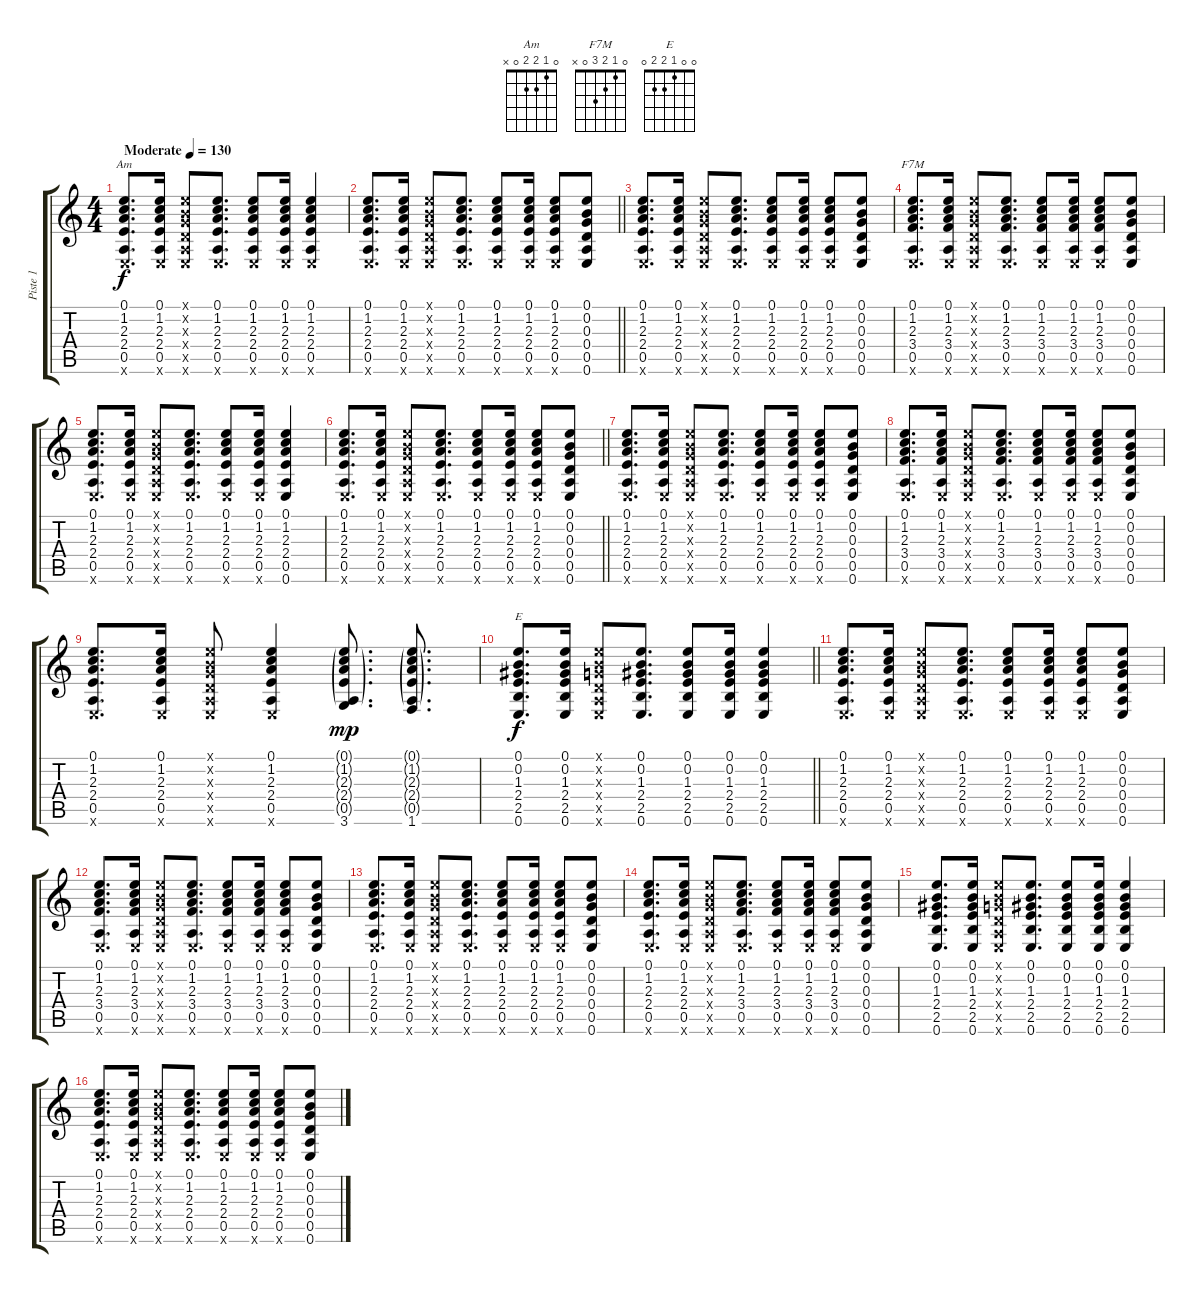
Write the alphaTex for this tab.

\track ("Piste 1" "Piste 1") {instrument acousticguitarsteel}
\staff {score tabs}
\tuning (E4 B3 G3 D3 A2 E2) {hide}
\chord ("Am" 0 1 2 2 0 x)
\chord ("F7M" 0 1 2 3 0 x)
\chord ("E" 0 0 1 2 2 0)
\ts (4 4)
\section ("" "")
\tempo (130 "Moderate")
\clef g2
\ks c
(0.1 1.2 2.3 2.4 0.5 0.6{x}).8{d ch "Am" dy f instrument acousticguitarsteel} (0.1 1.2 2.3 2.4 0.5 0.6{x}).16 (0.1{x} 0.2{x} 0.3{x} 0.4{x} 0.5{x} 0.6{x}).8 (0.1 1.2 2.3 2.4 0.5 0.6{x}).8{d} (0.1 1.2 2.3 2.4 0.5 0.6{x}).8 (0.1 1.2 2.3 2.4 0.5 0.6{x}).16 (0.1 1.2 2.3 2.4 0.5 0.6{x}).4 |
\barLineRight lightlight
(0.1 1.2 2.3 2.4 0.5 0.6{x}).8{d} (0.1 1.2 2.3 2.4 0.5 0.6{x}).16 (0.1{x} 0.2{x} 0.3{x} 0.4{x} 0.5{x} 0.6{x}).8 (0.1 1.2 2.3 2.4 0.5 0.6{x}).8{d} (0.1 1.2 2.3 2.4 0.5 0.6{x}).8 (0.1 1.2 2.3 2.4 0.5 0.6{x}).16 (0.1 1.2 2.3 2.4 0.5 0.6{x}).8 (0.1 0.2 0.3 0.4 0.5 0.6).8 |
(0.1 1.2 2.3 2.4 0.5 0.6{x}).8{d} (0.1 1.2 2.3 2.4 0.5 0.6{x}).16 (0.1{x} 0.2{x} 0.3{x} 0.4{x} 0.5{x} 0.6{x}).8 (0.1 1.2 2.3 2.4 0.5 0.6{x}).8{d} (0.1 1.2 2.3 2.4 0.5 0.6{x}).8 (0.1 1.2 2.3 2.4 0.5 0.6{x}).16 (0.1 1.2 2.3 2.4 0.5 0.6{x}).8 (0.1 0.2 0.3 0.4 0.5 0.6).8 |
(0.1 1.2 2.3 3.4 0.5 0.6{x}).8{d ch "F7M"} (0.1 1.2 2.3 3.4 0.5 0.6{x}).16 (0.1{x} 0.2{x} 0.3{x} 0.4{x} 0.5{x} 0.6{x}).8 (0.1 1.2 2.3 3.4 0.5 0.6{x}).8{d} (0.1 1.2 2.3 3.4 0.5 0.6{x}).8 (0.1 1.2 2.3 3.4 0.5 0.6{x}).16 (0.1 1.2 2.3 3.4 0.5 0.6{x}).8 (0.1 0.2 0.3 0.4 0.5 0.6).8 |
(0.1 1.2 2.3 2.4 0.5 0.6{x}).8{d} (0.1 1.2 2.3 2.4 0.5 0.6{x}).16 (0.1{x} 0.2{x} 0.3{x} 0.4{x} 0.5{x} 0.6{x}).8 (0.1 1.2 2.3 2.4 0.5 0.6{x}).8{d} (0.1 1.2 2.3 2.4 0.5 0.6{x}).8 (0.1 1.2 2.3 2.4 0.5 0.6{x}).16 (0.1 1.2 2.3 2.4 0.5 0.6).4 |
\barLineRight lightlight
(0.1 1.2 2.3 2.4 0.5 0.6{x}).8{d} (0.1 1.2 2.3 2.4 0.5 0.6{x}).16 (0.1{x} 0.2{x} 0.3{x} 0.4{x} 0.5{x} 0.6{x}).8 (0.1 1.2 2.3 2.4 0.5 0.6{x}).8{d} (0.1 1.2 2.3 2.4 0.5 0.6{x}).8 (0.1 1.2 2.3 2.4 0.5 0.6{x}).16 (0.1 1.2 2.3 2.4 0.5 0.6{x}).8 (0.1 0.2 0.3 0.4 0.5 0.6).8 |
(0.1 1.2 2.3 2.4 0.5 0.6{x}).8{d} (0.1 1.2 2.3 2.4 0.5 0.6{x}).16 (0.1{x} 0.2{x} 0.3{x} 0.4{x} 0.5{x} 0.6{x}).8 (0.1 1.2 2.3 2.4 0.5 0.6{x}).8{d} (0.1 1.2 2.3 2.4 0.5 0.6{x}).8 (0.1 1.2 2.3 2.4 0.5 0.6{x}).16 (0.1 1.2 2.3 2.4 0.5 0.6{x}).8 (0.1 0.2 0.3 0.4 0.5 0.6).8 |
(0.1 1.2 2.3 3.4 0.5 0.6{x}).8{d} (0.1 1.2 2.3 3.4 0.5 0.6{x}).16 (0.1{x} 0.2{x} 0.3{x} 0.4{x} 0.5{x} 0.6{x}).8 (0.1 1.2 2.3 3.4 0.5 0.6{x}).8{d} (0.1 1.2 2.3 3.4 0.5 0.6{x}).8 (0.1 1.2 2.3 3.4 0.5 0.6{x}).16 (0.1 1.2 2.3 3.4 0.5 0.6{x}).8 (0.1 0.2 0.3 0.4 0.5 0.6).8 |
(0.1 1.2 2.3 2.4 0.5 0.6{x}).8{d} (0.1 1.2 2.3 2.4 0.5 0.6{x}).16 (0.1{x} 0.2{x} 0.3{x} 0.4{x} 0.5{x} 0.6{x}).8 (0.1 1.2 2.3 2.4 0.5 0.6{x}).4 (0.1{g} 1.2{g} 2.3{g} 2.4{g} 0.5{g} 3.6).8{d dy mp} (0.1{g} 1.2{g} 2.3{g} 2.4{g} 0.5{g} 1.6).8{d} |
\barLineRight lightlight
(0.1 0.2 1.3 2.4 2.5 0.6).8{d ch "E" dy f} (0.1 0.2 1.3 2.4 2.5 0.6).16 (0.1{x} 0.2{x} 0.3{x} 0.4{x} 0.5{x} 0.6{x}).8 (0.1 0.2 1.3 2.4 2.5 0.6).8{d} (0.1 0.2 1.3 2.4 2.5 0.6).8 (0.1 0.2 1.3 2.4 2.5 0.6).16 (0.1 0.2 1.3 2.4 2.5 0.6).4 |
(0.1 1.2 2.3 2.4 0.5 0.6{x}).8{d} (0.1 1.2 2.3 2.4 0.5 0.6{x}).16 (0.1{x} 0.2{x} 0.3{x} 0.4{x} 0.5{x} 0.6{x}).8 (0.1 1.2 2.3 2.4 0.5 0.6{x}).8{d} (0.1 1.2 2.3 2.4 0.5 0.6{x}).8 (0.1 1.2 2.3 2.4 0.5 0.6{x}).16 (0.1 1.2 2.3 2.4 0.5 0.6{x}).8 (0.1 0.2 0.3 0.4 0.5 0.6).8 |
(0.1 1.2 2.3 3.4 0.5 0.6{x}).8{d} (0.1 1.2 2.3 3.4 0.5 0.6{x}).16 (0.1{x} 0.2{x} 0.3{x} 0.4{x} 0.5{x} 0.6{x}).8 (0.1 1.2 2.3 3.4 0.5 0.6{x}).8{d} (0.1 1.2 2.3 3.4 0.5 0.6{x}).8 (0.1 1.2 2.3 3.4 0.5 0.6{x}).16 (0.1 1.2 2.3 3.4 0.5 0.6{x}).8 (0.1 0.2 0.3 0.4 0.5 0.6).8 |
(0.1 1.2 2.3 2.4 0.5 0.6{x}).8{d} (0.1 1.2 2.3 2.4 0.5 0.6{x}).16 (0.1{x} 0.2{x} 0.3{x} 0.4{x} 0.5{x} 0.6{x}).8 (0.1 1.2 2.3 2.4 0.5 0.6{x}).8{d} (0.1 1.2 2.3 2.4 0.5 0.6{x}).8 (0.1 1.2 2.3 2.4 0.5 0.6{x}).16 (0.1 1.2 2.3 2.4 0.5 0.6{x}).8 (0.1 0.2 0.3 0.4 0.5 0.6).8 |
(0.1 1.2 2.3 2.4 0.5 0.6{x}).8{d} (0.1 1.2 2.3 2.4 0.5 0.6{x}).16 (0.1{x} 0.2{x} 0.3{x} 0.4{x} 0.5{x} 0.6{x}).8 (0.1 1.2 2.3 3.4 0.5 0.6{x}).8{d} (0.1 1.2 2.3 3.4 0.5 0.6{x}).8 (0.1 1.2 2.3 3.4 0.5 0.6{x}).16 (0.1 1.2 2.3 3.4 0.5 0.6{x}).8 (0.1 0.2 0.3 0.4 0.5 0.6).8 |
(0.1 0.2 1.3 2.4 2.5 0.6).8{d} (0.1 0.2 1.3 2.4 2.5 0.6).16 (0.1{x} 0.2{x} 0.3{x} 0.4{x} 0.5{x} 0.6{x}).8 (0.1 0.2 1.3 2.4 2.5 0.6).8{d} (0.1 0.2 1.3 2.4 2.5 0.6).8 (0.1 0.2 1.3 2.4 2.5 0.6).16 (0.1 0.2 1.3 2.4 2.5 0.6).4 |
(0.1 1.2 2.3 2.4 0.5 0.6{x}).8{d} (0.1 1.2 2.3 2.4 0.5 0.6{x}).16 (0.1{x} 0.2{x} 0.3{x} 0.4{x} 0.5{x} 0.6{x}).8 (0.1 1.2 2.3 2.4 0.5 0.6{x}).8{d} (0.1 1.2 2.3 2.4 0.5 0.6{x}).8 (0.1 1.2 2.3 2.4 0.5 0.6{x}).16 (0.1 1.2 2.3 2.4 0.5 0.6{x}).8 (0.1 0.2 0.3 0.4 0.5 0.6).8
